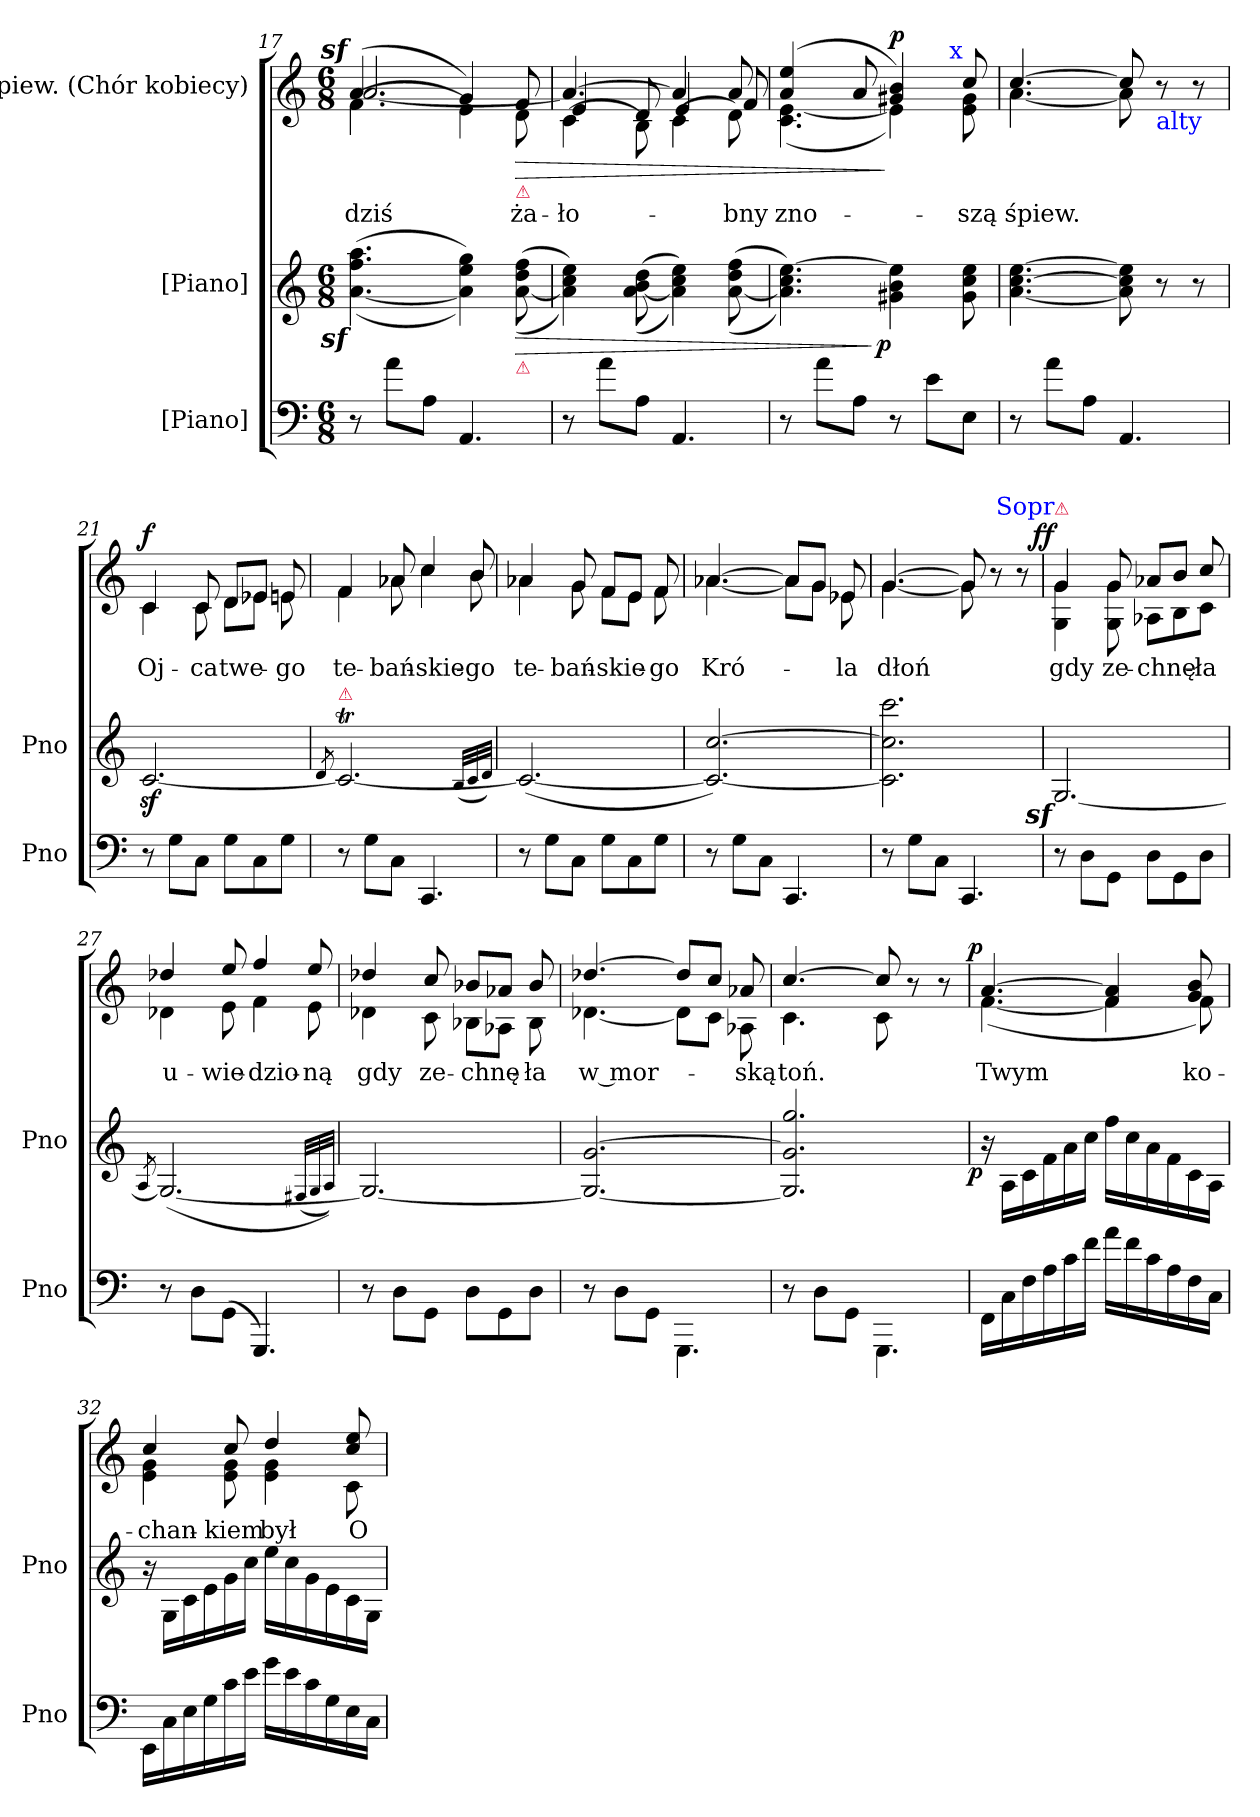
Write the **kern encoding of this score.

**kern	**kern	**dynam	**kern	**text	**dynam
*part3	*part2	*part2	*part1	*part1	*part1
*staff3	*staff2	*staff2	*staff1	*staff1	*staff1
*I"[Piano]	*I"[Piano]	*	*I"Śpiew. (Chór kobiecy)	*	*
*I'Pno	*I'Pno	*	*	*	*
*clefF4	*clefG2	*	*clefG2	*	*
*k[]	*k[]	*	*k[]	*	*
*a:	*a:	*	*a:	*	*
*M6/8	*M6/8	*	*M6/8	*	*
=17	=17	=17	=17	=17	=17
*	*	*	*^	*	*
*	*	*	*	*^	*	*
!	!LO:DY:rj	!	!	!	!LO:DY:rj	!	!
8r	(>(<[4.az\ 4.ffz\ 4.aaz\	.	(>4.a/	[>2.a/	(<4.fz<\	dziś	.
8a\L	.	.	.	.	.	.	.
8A\J	.	.	.	.	.	.	.
4.AA/	4a]\ 4ee\ 4gg\))	.	4g/)	.	4e\)	.	.
!	!	!	!LO:TX:b:color=crimson:t=⚠	!	!	!	!
!	!LO:TX:b:color=crimson:t=⚠	!	!	!	!	!	!
!	!	!LO:HP:b	!	!	!	!	!LO:HP:b
.	(>(<[8a\ 8dd\ 8ff\	>	8f/	.	8d\	ża-	>
=18	=18	=18	=18	=18	=18	=18	=18
8r	4a]\ 4cc\ 4ee\))	.	4.a/_	4e/	(<4c\	-ło-	.
8a\L	.	.	.	.	.	.	.
8A\J	(>(<[8a\ 8b\ 8dd\	.	.	8d/	8B\)	.	.
4.AA/	4a]\ 4cc\ 4ee\))	.	4a/]	4e/	(<4c\	.	.
.	(>(<[8a\ 8dd\ 8ff\	.	8a/	8f/	8d\)	-bny	.
*	*	*	*	*v	*v	*	*
=19	=19	=19	=19	=19	=19	=19
8r	4.a]\ 4.cc\ [4.ee\))	.	(>4a/ 4ee/	(<4.c\ [4.e\	zno-	.
8a\L	.	.	.	.	.	.
8A\J	.	.	8a/	.	.	.
!	!	!LO:DY:n=1:rj	!	!	!	!LO:DY:n=1:b
8r	4g#X\ 4b\ 4ee]\	] p	4g#X/ 4b/)	4e\])	.	] p
8e\L	.	.	.	.	.	.
!	!	!	!LO:TX:a:rj:color=blue:t=x	!	!	!
8E\J	8g#\ 8cc\ 8ee\	.	8cc/	8e\ 8g#\	-szą	.
=20	=20	=20	=20	=20	=20	=20
8r	[4.a\ [4.cc\ [4.ee\	.	[4.cc/	[4.a\	śpiew.	.
8a\L	.	.	.	.	.	.
8A\J	.	.	.	.	.	.
4.AA/	8a]\ 8cc]\ 8ee]\	.	8cc/]	8a\]	.	.
!	!	!	!LO:TX:b:color=blue:t=alty	!	!	!
.	8r	.	8r	4ryy	.	.
.	8r	.	8r	.	.	.
=21	=21	=21	=21	=21	=21	=21
!	!	!	!	!	!	!LO:DY:b
8r	[>2.cz/	.	4c/	4c\	Oj-	f
8G\L	.	.	.	.	.	.
8C\J	.	.	8c/	8c\	-ca	.
8G\L	.	.	8d/L	8d\L	twe-	.
8C\	.	.	8e-X/J	8e-X\J	.	.
8G\J	.	.	8en/	8en\	-go	.
=22	=22	=22	=22	=22	=22	=22
.	8qd/	.	.	.	.	.
!	!LO:TX:a:color=crimson:t=⚠	!	!	!	!	!
8r	2.cT/_>	.	4f/	4f\	te-	.
8G\L	.	.	.	.	.	.
8C\J	.	.	8a-X/	8a-X\	-bań-	.
4.CC/	.	.	4cc/	4cc\	-skie-	.
.	.	.	8b/	8b\	-go	.
.	(<32qqB/LLL	.	.	.	.	.
.	32qqc/	.	.	.	.	.
.	32qqd/JJJ)	.	.	.	.	.
=23	=23	=23	=23	=23	=23	=23
8r	(<2.c/_>	.	4a-X/	4a-X\	te-	.
8G\L	.	.	.	.	.	.
8C\J	.	.	8g/	8g\	-bań-	.
8G\L	.	.	8f/L	8f\L	-skie-	.
8C\	.	.	8e/J	8e\J	.	.
8G\J	.	.	8f/	8f\	-go	.
=24	=24	=24	=24	=24	=24	=24
8r	2.c_/ [2.cc/)	.	[4.a-X/	[4.a-X\	Kró-	.
8G\L	.	.	.	.	.	.
8C\J	.	.	.	.	.	.
4.CC/	.	.	8a-/L]	8a-\L]	.	.
.	.	.	8g/J	8g\J	.	.
.	.	.	8e-X/	8e-X\	-la	.
=25	=25	=25	=25	=25	=25	=25
8r	2.c]\ 2.cc]\ 2.ccc\	.	[4.g/	[4.g\	dłoń	.
8G\L	.	.	.	.	.	.
8C\J	.	.	.	.	.	.
4.CC/	.	.	8g/]	8g\]	.	.
.	.	.	8r	4ryy	.	.
.	.	.	8r	.	.	.
=26	=26	=26	=26	=26	=26	=26
!	!	!	!LO:TX:a:rj:color=blue:t=Sopr	!	!	!
!	!	!	!LO:TX:a:color=crimson:t=⚠	!	!	!
!	!LO:DY:rj	!	!	!	!	!LO:DY:b:rj
8r	[<2.Gz/	.	4g/	4G\ 4g\	gdy	ff
8D\L	.	.	.	.	.	.
8GG\J	.	.	8g/	8G\ 8g\	ze-	.
8D\L	.	.	8a-X/L	8A-X\L	-chnę-	.
8GG\	.	.	8b/J	8B\	.	.
8D\J	.	.	8cc/	8c\J	-ła	.
=27	=27	=27	=27	=27	=27	=27
.	8qA/	.	.	.	.	.
8r	(>2.G/_<	.	4dd-X/	4d-X\	u-	.
8D\L	.	.	.	.	.	.
(>8GG\J	.	.	8ee/	8e\	-wie-	.
4.GGG/)	.	.	4ff/	4f\	-dzio-	.
.	.	.	8ee/	8e\	-ną	.
.	(<32qqF#X/LLL	.	.	.	.	.
.	32qqG/	.	.	.	.	.
.	32qqA/JJJ))	.	.	.	.	.
=28	=28	=28	=28	=28	=28	=28
8r	2.G/_<	.	4dd-X/	4d-X\	gdy	.
8D\L	.	.	.	.	.	.
8GG\J	.	.	8cc/	8c\	ze-	.
8D\L	.	.	8b-X/L	8B-X\L	-chnę-	.
8GG\	.	.	8a-X/J	8A-X\J	.	.
8D\J	.	.	8b-/	8B-\	-ła	.
=29	=29	=29	=29	=29	=29	=29
8r	2.G_/ [2.g/	.	[4.dd-X/	[4.d-X\	w mor-	.
8D\L	.	.	.	.	.	.
8GG\J	.	.	.	.	.	.
4.GGG\	.	.	8dd-/L]	8d-\L]	.	.
.	.	.	8cc/J	8c\J	.	.
.	.	.	8a-X/	8A-X\	-ską	.
=30	=30	=30	=30	=30	=30	=30
8r	2.G]/ 2.g]/ 2.gg/	.	[4.cc/	4.c\	toń.	.
8D\L	.	.	.	.	.	.
8GG\J	.	.	.	.	.	.
4.GGG\	.	.	8cc/]	8c\	.	.
.	.	.	8r	4ryy	.	.
.	.	.	8r	.	.	.
=31	=31	=31	=31	=31	=31	=31
!	!	!LO:DY:b:rj	!	!	!	!LO:DY:b:rj
16FF\LL	16r	p	[4.a/	(<[4.f\	Twym	p
16C\	16A\LL	.	.	.	.	.
16F\	16c\	.	.	.	.	.
16A\	16f\	.	.	.	.	.
16c\	16a\	.	.	.	.	.
16f\JJ	16cc\JJ	.	.	.	.	.
16a\LL	16ff\LL	.	4f/ 4a]/	4f\]	.	.
16f\	16cc\	.	.	.	.	.
16c\	16a\	.	.	.	.	.
16A\	16f\	.	.	.	.	.
16F\	16c\	.	8g/ 8b/	8f\)	ko-	.
16C\JJ	16A\JJ	.	.	.	.	.
=32	=32	=32	=32	=32	=32	=32
16EE\LL	16r	.	4cc/	4e\ 4g\	-chan-	.
16C\	16G\LL	.	.	.	.	.
16E\	16c\	.	.	.	.	.
16G\	16e\	.	.	.	.	.
16c\	16g\	.	8cc/	8e\ 8g\	-kiem	.
16e\JJ	16cc\JJ	.	.	.	.	.
16g\LL	16ee\LL	.	4dd/	4e\ 4g\	był	.
16e\	16cc\	.	.	.	.	.
16c\	16g\	.	.	.	.	.
16G\	16e\	.	.	.	.	.
16E\	16c\	.	8cc/ 8ee/	8c\	O-	.
16C\JJ	16G\JJ	.	.	.	.	.
*	*	*	*v	*v	*	*
=	=	=	=	=	=
*-	*-	*-	*-	*-	*-
